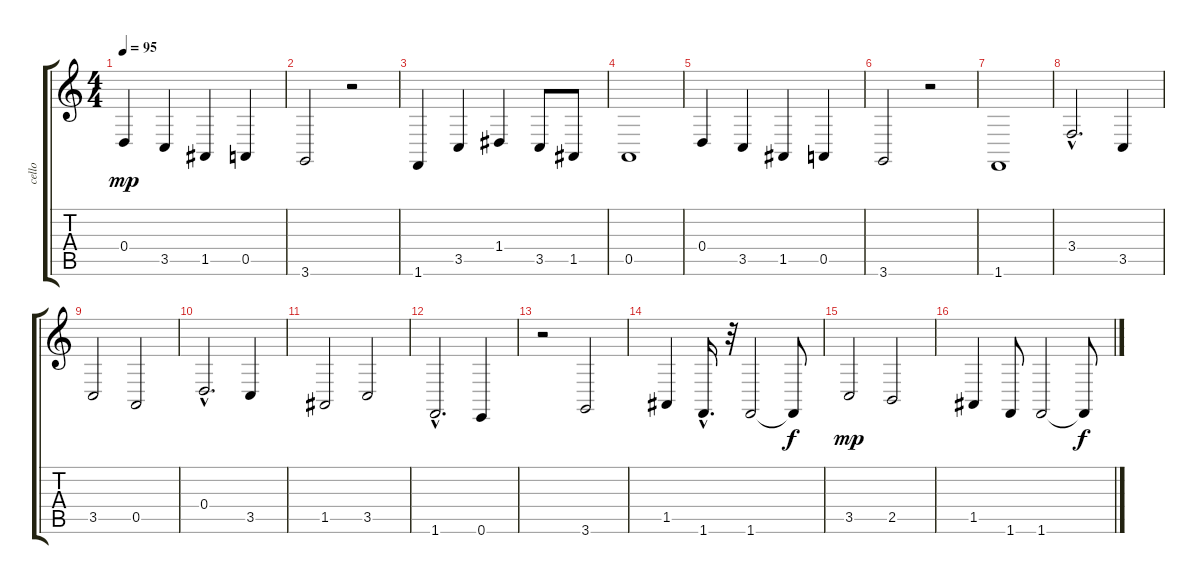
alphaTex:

\track ("cello" "cello") {instrument cello}
\staff {score tabs}
\tuning (E4 B3 G3 D3 A2 E2) {hide}
\ts (4 4)
\tempo 95
\clef g2
\ks c
0.4.4{dy mp} 3.5.4 1.5.4 0.5.4 |
3.6.2 r.2 |
1.6.4 3.5.4 1.4.4 3.5.8 1.5.8 |
0.5.1 |
0.4.4 3.5.4 1.5.4 0.5.4 |
3.6.2 r.2 |
1.6.1 |
3.4{hac}.2{d} 3.5.4 |
3.5.2 0.5.2 |
0.4{hac}.2{d} 3.5.4 |
1.5.2 3.5.2 |
1.6{hac}.2{d} 0.6.4 |
r.2 3.6.2 |
1.5.4 1.6{hac}.16{d} r.32 1.6.2 1.6{t}.8{dy f} |
3.5.2{dy mp} 2.5.2 |
1.5.4 1.6.8 1.6.2 1.6{t}.8{dy f}
